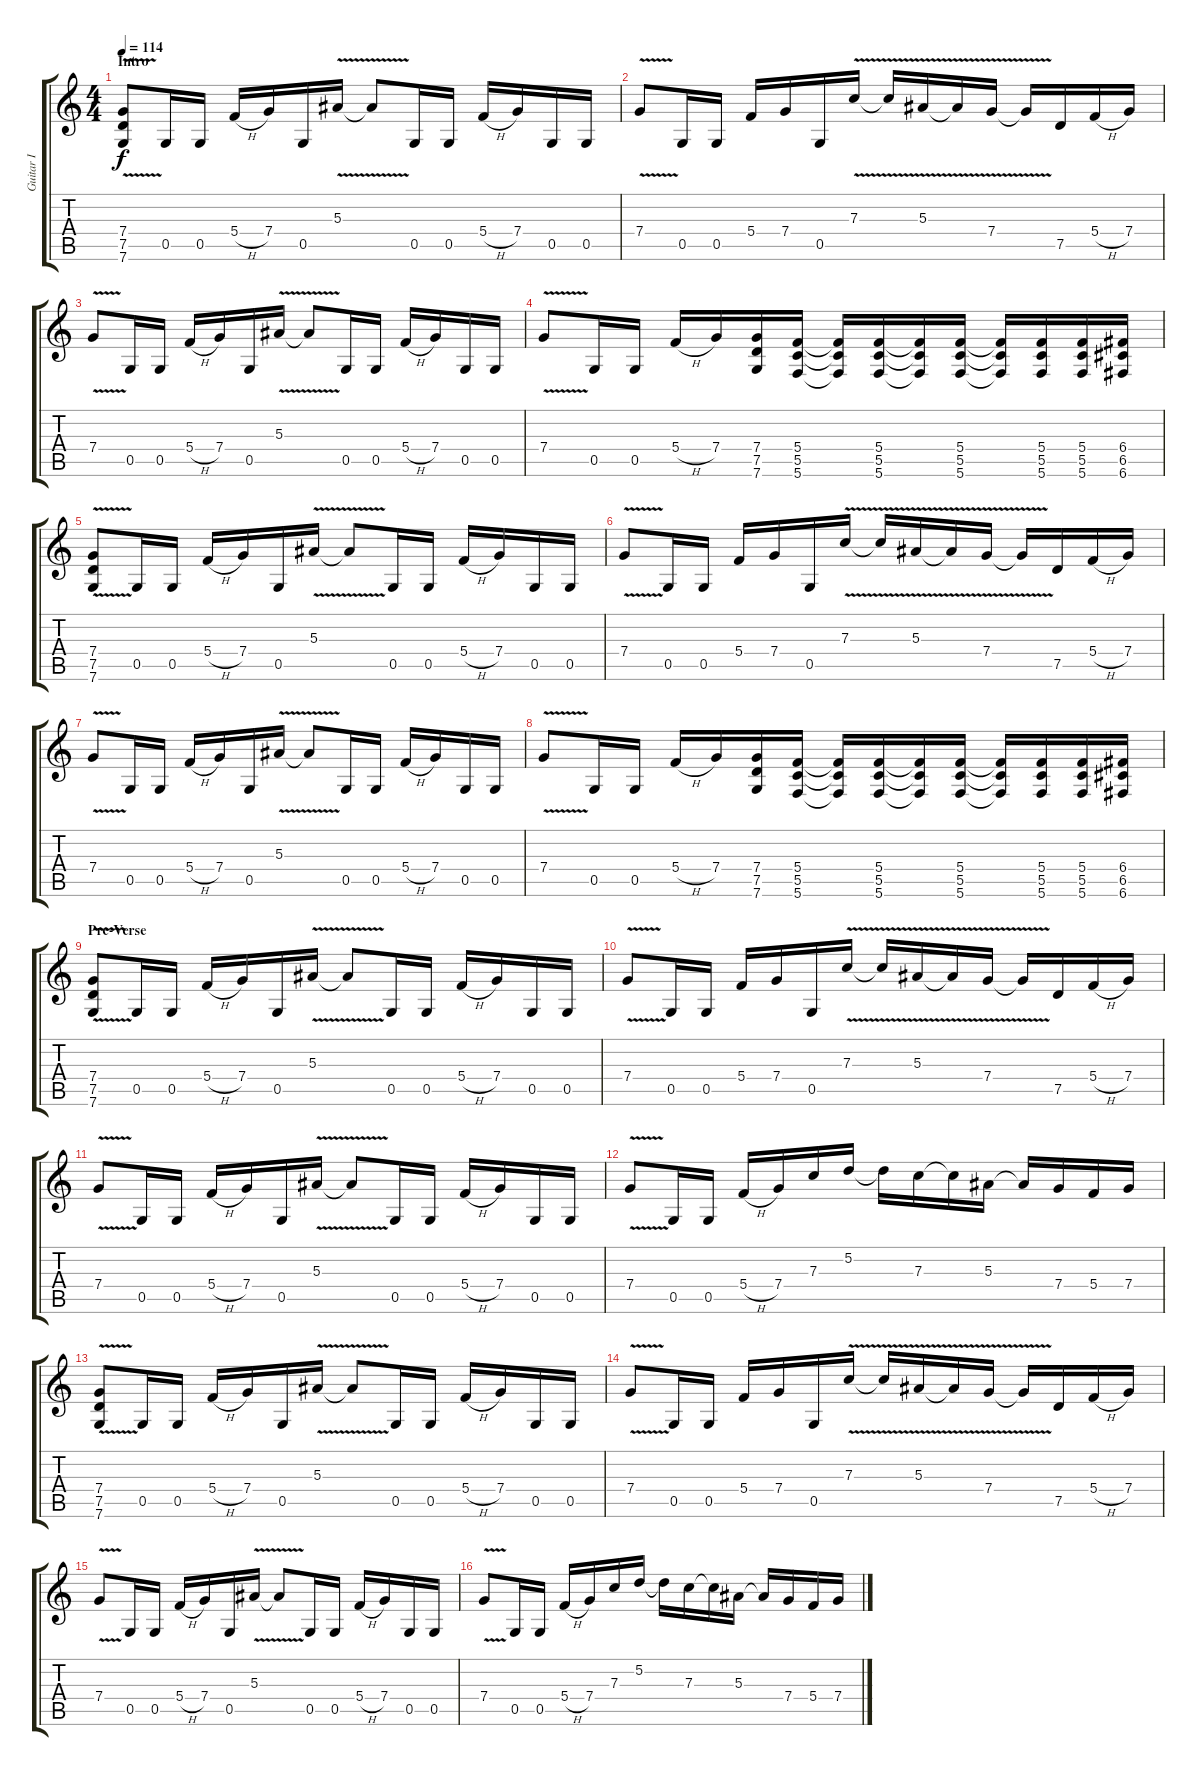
\track ("Guitar I" "Guitar I") {instrument overdrivenguitar}
\staff {score tabs}
\tuning (D4 A3 F3 C3 G2 C2) {hide}
\ts (4 4)
\section ("" "Intro")
\tempo 114
\clef g2
\ks c
(7.4{v} 7.5{v} 7.6{v}).8{dy f instrument overdrivenguitar} 0.5.16 0.5.16 5.4{h}.16 7.4.16 0.5.16 5.3{v}.16 5.3{t}.8 0.5.16 0.5.16 5.4{h}.16 7.4.16 0.5.16 0.5.16 |
7.4{v}.8 0.5.16 0.5.16 5.4.16 7.4.16 0.5.16 7.3{v}.16 7.3{t}.16 5.3{v}.16 5.3{t}.16 7.4{v}.16 7.4{t}.16 7.5.16 5.4{h}.16 7.4.16 |
7.4{v}.8 0.5.16 0.5.16 5.4{h}.16 7.4.16 0.5.16 5.3{v}.16 5.3{t}.8 0.5.16 0.5.16 5.4{h}.16 7.4.16 0.5.16 0.5.16 |
7.4{v}.8 0.5.16 0.5.16 5.4{h}.16 7.4.16 (7.4 7.5 7.6).16 (5.4 5.5 5.6).16 (5.4{t} 5.5{t} 5.6{t}).16 (5.4 5.5 5.6).16 (5.4{t} 5.5{t} 5.6{t}).16 (5.4 5.5 5.6).16 (5.4{t} 5.5{t} 5.6{t}).16 (5.4 5.5 5.6).16 (5.4 5.5 5.6).16 (6.4 6.5 6.6).16 |
(7.4{v} 7.5{v} 7.6{v}).8 0.5.16 0.5.16 5.4{h}.16 7.4.16 0.5.16 5.3{v}.16 5.3{t}.8 0.5.16 0.5.16 5.4{h}.16 7.4.16 0.5.16 0.5.16 |
7.4{v}.8 0.5.16 0.5.16 5.4.16 7.4.16 0.5.16 7.3{v}.16 7.3{t}.16 5.3{v}.16 5.3{t}.16 7.4{v}.16 7.4{t}.16 7.5.16 5.4{h}.16 7.4.16 |
7.4{v}.8 0.5.16 0.5.16 5.4{h}.16 7.4.16 0.5.16 5.3{v}.16 5.3{t}.8 0.5.16 0.5.16 5.4{h}.16 7.4.16 0.5.16 0.5.16 |
7.4{v}.8 0.5.16 0.5.16 5.4{h}.16 7.4.16 (7.4 7.5 7.6).16 (5.4 5.5 5.6).16 (5.4{t} 5.5{t} 5.6{t}).16 (5.4 5.5 5.6).16 (5.4{t} 5.5{t} 5.6{t}).16 (5.4 5.5 5.6).16 (5.4{t} 5.5{t} 5.6{t}).16 (5.4 5.5 5.6).16 (5.4 5.5 5.6).16 (6.4 6.5 6.6).16 |
\section ("" "Pre-Verse")
(7.4{v} 7.5 7.6).8 0.5.16 0.5.16 5.4{h}.16 7.4.16 0.5.16 5.3{v}.16 5.3{t}.8 0.5.16 0.5.16 5.4{h}.16 7.4.16 0.5.16 0.5.16 |
7.4{v}.8 0.5.16 0.5.16 5.4.16 7.4.16 0.5.16 7.3{v}.16 7.3{t}.16 5.3{v}.16 5.3{t}.16 7.4{v}.16 7.4{t}.16 7.5.16 5.4{h}.16 7.4.16 |
7.4{v}.8 0.5.16 0.5.16 5.4{h}.16 7.4.16 0.5.16 5.3{v}.16 5.3{t}.8 0.5.16 0.5.16 5.4{h}.16 7.4.16 0.5.16 0.5.16 |
7.4{v}.8 0.5.16 0.5.16 5.4{h}.16 7.4.16 7.3.16 5.2.16 5.2{t}.16 7.3.16 7.3{t}.16 5.3.16 5.3{t}.16 7.4.16 5.4.16 7.4.16 |
(7.4{v} 7.5 7.6).8 0.5.16 0.5.16 5.4{h}.16 7.4.16 0.5.16 5.3{v}.16 5.3{t}.8 0.5.16 0.5.16 5.4{h}.16 7.4.16 0.5.16 0.5.16 |
7.4{v}.8 0.5.16 0.5.16 5.4.16 7.4.16 0.5.16 7.3{v}.16 7.3{t}.16 5.3{v}.16 5.3{t}.16 7.4{v}.16 7.4{t}.16 7.5.16 5.4{h}.16 7.4.16 |
7.4{v}.8 0.5.16 0.5.16 5.4{h}.16 7.4.16 0.5.16 5.3{v}.16 5.3{t}.8 0.5.16 0.5.16 5.4{h}.16 7.4.16 0.5.16 0.5.16 |
7.4{v}.8 0.5.16 0.5.16 5.4{h}.16 7.4.16 7.3.16 5.2.16 5.2{t}.16 7.3.16 7.3{t}.16 5.3.16 5.3{t}.16 7.4.16 5.4.16 7.4.16
